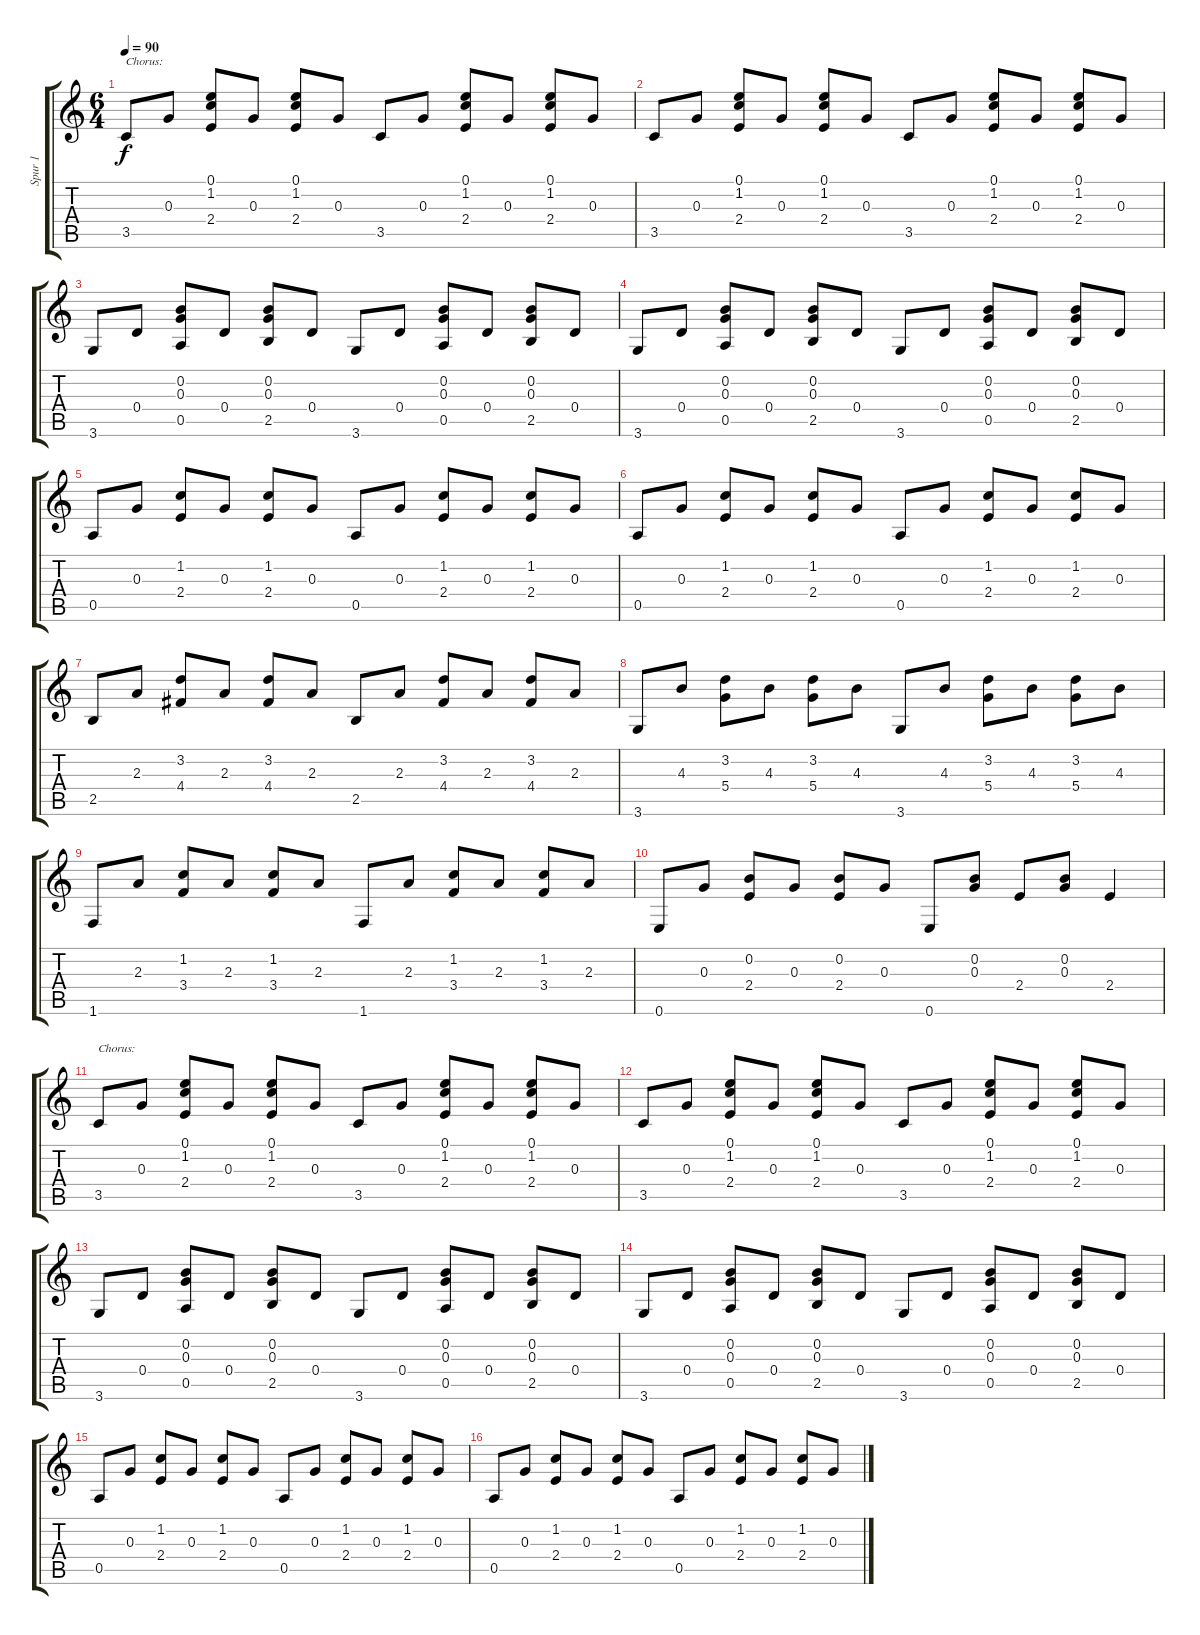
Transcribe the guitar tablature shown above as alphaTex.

\track ("Spur 1" "Spur 1") {instrument acousticguitarnylon}
\staff {score tabs}
\tuning (E4 B3 G3 D3 A2 E2) {hide}
\ts (6 4)
\tempo 90
\clef g2
\ks c
3.5.8{txt "Chorus:" dy f} 0.3.8 (0.1 1.2 2.4).8 0.3.8 (0.1 1.2 2.4).8 0.3.8 3.5.8 0.3.8 (0.1 1.2 2.4).8 0.3.8 (0.1 1.2 2.4).8 0.3.8 |
3.5.8 0.3.8 (0.1 1.2 2.4).8 0.3.8 (0.1 1.2 2.4).8 0.3.8 3.5.8 0.3.8 (0.1 1.2 2.4).8 0.3.8 (0.1 1.2 2.4).8 0.3.8 |
3.6.8 0.4.8 (0.2 0.3 0.5).8 0.4.8 (0.2 0.3 2.5).8 0.4.8 3.6.8 0.4.8 (0.2 0.3 0.5).8 0.4.8 (0.2 0.3 2.5).8 0.4.8 |
3.6.8 0.4.8 (0.2 0.3 0.5).8 0.4.8 (0.2 0.3 2.5).8 0.4.8 3.6.8 0.4.8 (0.2 0.3 0.5).8 0.4.8 (0.2 0.3 2.5).8 0.4.8 |
0.5.8 0.3.8 (1.2 2.4).8 0.3.8 (1.2 2.4).8 0.3.8 0.5.8 0.3.8 (1.2 2.4).8 0.3.8 (1.2 2.4).8 0.3.8 |
0.5.8 0.3.8 (1.2 2.4).8 0.3.8 (1.2 2.4).8 0.3.8 0.5.8 0.3.8 (1.2 2.4).8 0.3.8 (1.2 2.4).8 0.3.8 |
2.5.8 2.3.8 (3.2 4.4).8 2.3.8 (3.2 4.4).8 2.3.8 2.5.8 2.3.8 (3.2 4.4).8 2.3.8 (3.2 4.4).8 2.3.8 |
3.6.8 4.3.8 (3.2 5.4).8 4.3.8 (3.2 5.4).8 4.3.8 3.6.8 4.3.8 (3.2 5.4).8 4.3.8 (3.2 5.4).8 4.3.8 |
1.6.8 2.3.8 (1.2 3.4).8 2.3.8 (1.2 3.4).8 2.3.8 1.6.8 2.3.8 (1.2 3.4).8 2.3.8 (1.2 3.4).8 2.3.8 |
0.6.8 0.3.8 (0.2 2.4).8 0.3.8 (0.2 2.4).8 0.3.8 0.6.8 (0.2 0.3).8 2.4.8 (0.2 0.3).8 2.4.4 |
3.5.8{txt "Chorus:"} 0.3.8 (0.1 1.2 2.4).8 0.3.8 (0.1 1.2 2.4).8 0.3.8 3.5.8 0.3.8 (0.1 1.2 2.4).8 0.3.8 (0.1 1.2 2.4).8 0.3.8 |
3.5.8 0.3.8 (0.1 1.2 2.4).8 0.3.8 (0.1 1.2 2.4).8 0.3.8 3.5.8 0.3.8 (0.1 1.2 2.4).8 0.3.8 (0.1 1.2 2.4).8 0.3.8 |
3.6.8 0.4.8 (0.2 0.3 0.5).8 0.4.8 (0.2 0.3 2.5).8 0.4.8 3.6.8 0.4.8 (0.2 0.3 0.5).8 0.4.8 (0.2 0.3 2.5).8 0.4.8 |
3.6.8 0.4.8 (0.2 0.3 0.5).8 0.4.8 (0.2 0.3 2.5).8 0.4.8 3.6.8 0.4.8 (0.2 0.3 0.5).8 0.4.8 (0.2 0.3 2.5).8 0.4.8 |
0.5.8 0.3.8 (1.2 2.4).8 0.3.8 (1.2 2.4).8 0.3.8 0.5.8 0.3.8 (1.2 2.4).8 0.3.8 (1.2 2.4).8 0.3.8 |
0.5.8 0.3.8 (1.2 2.4).8 0.3.8 (1.2 2.4).8 0.3.8 0.5.8 0.3.8 (1.2 2.4).8 0.3.8 (1.2 2.4).8 0.3.8
